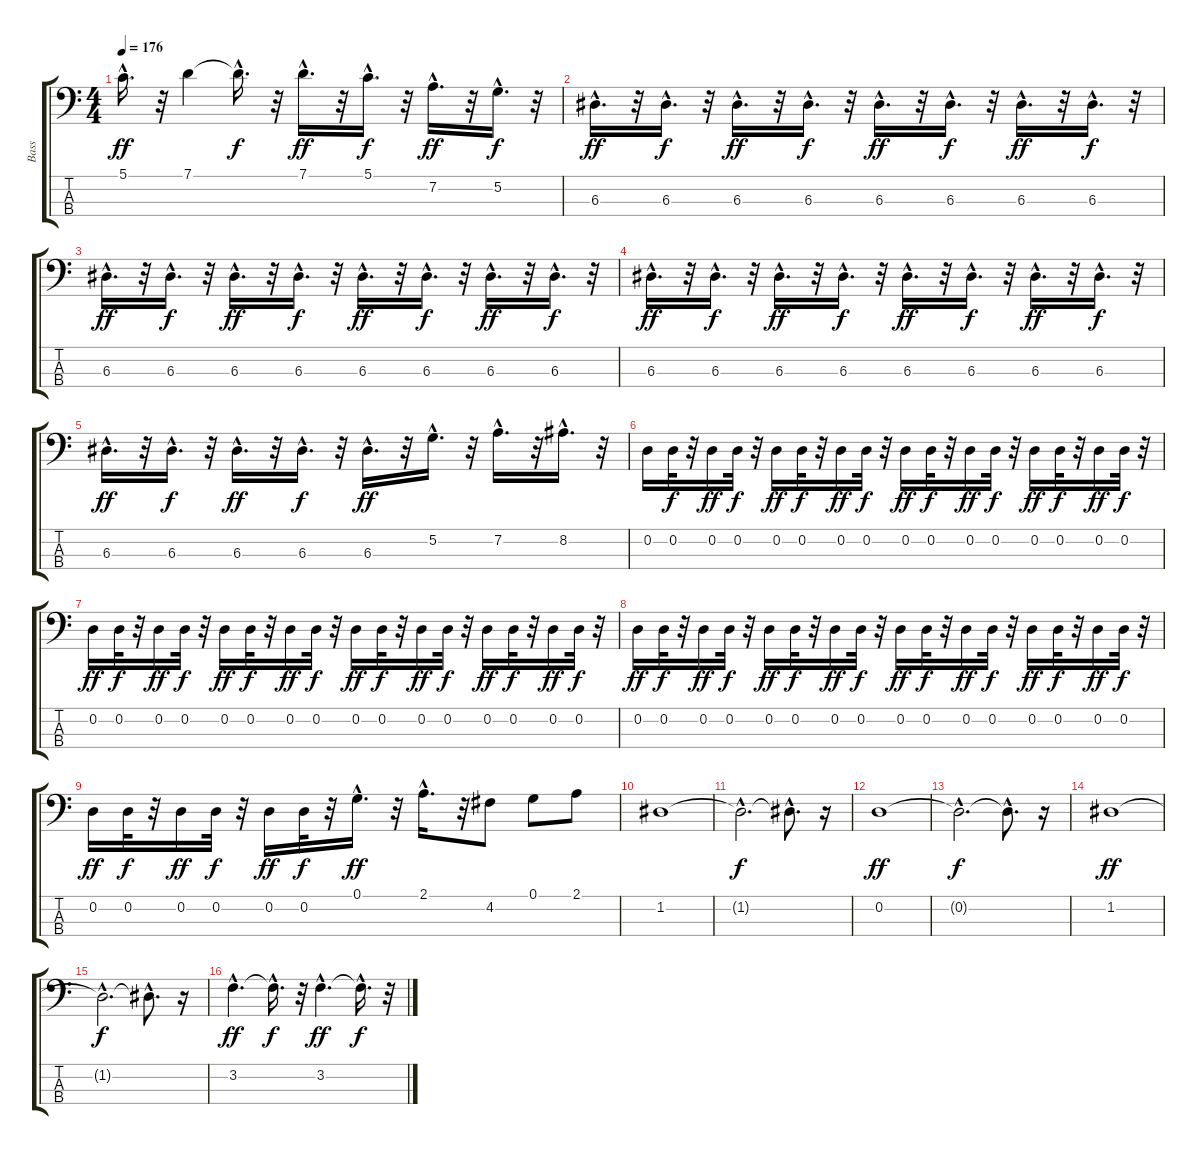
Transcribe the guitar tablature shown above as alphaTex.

\track ("Bass" "Bass") {instrument electricbassfinger}
\staff {score tabs}
\tuning (G2 D2 A1 E1) {hide}
\ts (4 4)
\tempo 176
\clef f4
\ks c
5.1{hac}.16{d dy ff} r.32 7.1.4 7.1{hac t}.16{d dy f} r.32 7.1{hac}.16{d dy ff} r.32 5.1{hac}.16{d dy f} r.32 7.2{hac}.16{d dy ff} r.32 5.2{hac}.16{d dy f} r.32 |
6.3{hac}.16{d dy ff} r.32 6.3{hac}.16{d dy f} r.32 6.3{hac}.16{d dy ff} r.32 6.3{hac}.16{d dy f} r.32 6.3{hac}.16{d dy ff} r.32 6.3{hac}.16{d dy f} r.32 6.3{hac}.16{d dy ff} r.32 6.3{hac}.16{d dy f} r.32 |
6.3{hac}.16{d dy ff} r.32 6.3{hac}.16{d dy f} r.32 6.3{hac}.16{d dy ff} r.32 6.3{hac}.16{d dy f} r.32 6.3{hac}.16{d dy ff} r.32 6.3{hac}.16{d dy f} r.32 6.3{hac}.16{d dy ff} r.32 6.3{hac}.16{d dy f} r.32 |
6.3{hac}.16{d dy ff} r.32 6.3{hac}.16{d dy f} r.32 6.3{hac}.16{d dy ff} r.32 6.3{hac}.16{d dy f} r.32 6.3{hac}.16{d dy ff} r.32 6.3{hac}.16{d dy f} r.32 6.3{hac}.16{d dy ff} r.32 6.3{hac}.16{d dy f} r.32 |
6.3{hac}.16{d dy ff} r.32 6.3{hac}.16{d dy f} r.32 6.3{hac}.16{d dy ff} r.32 6.3{hac}.16{d dy f} r.32 6.3{hac}.16{d dy ff} r.32 5.2{hac}.16{d} r.32 7.2{hac}.16{d} r.32 8.2{hac}.16{d} r.32 |
0.2.16 0.2.32{dy f} r.32 0.2.16{dy ff} 0.2.32{dy f} r.32 0.2.16{dy ff} 0.2.32{dy f} r.32 0.2.16{dy ff} 0.2.32{dy f} r.32 0.2.16{dy ff} 0.2.32{dy f} r.32 0.2.16{dy ff} 0.2.32{dy f} r.32 0.2.16{dy ff} 0.2.32{dy f} r.32 0.2.16{dy ff} 0.2.32{dy f} r.32 |
0.2.16{dy ff} 0.2.32{dy f} r.32 0.2.16{dy ff} 0.2.32{dy f} r.32 0.2.16{dy ff} 0.2.32{dy f} r.32 0.2.16{dy ff} 0.2.32{dy f} r.32 0.2.16{dy ff} 0.2.32{dy f} r.32 0.2.16{dy ff} 0.2.32{dy f} r.32 0.2.16{dy ff} 0.2.32{dy f} r.32 0.2.16{dy ff} 0.2.32{dy f} r.32 |
0.2.16{dy ff} 0.2.32{dy f} r.32 0.2.16{dy ff} 0.2.32{dy f} r.32 0.2.16{dy ff} 0.2.32{dy f} r.32 0.2.16{dy ff} 0.2.32{dy f} r.32 0.2.16{dy ff} 0.2.32{dy f} r.32 0.2.16{dy ff} 0.2.32{dy f} r.32 0.2.16{dy ff} 0.2.32{dy f} r.32 0.2.16{dy ff} 0.2.32{dy f} r.32 |
0.2.16{dy ff} 0.2.32{dy f} r.32 0.2.16{dy ff} 0.2.32{dy f} r.32 0.2.16{dy ff} 0.2.32{dy f} r.32 0.1{hac}.16{d dy ff} r.32 2.1{hac}.16{d} r.32 4.2.8 0.1.8 2.1.8 |
1.2.1 |
1.2{hac t}.2{d dy f} 1.2{hac t}.8{d} r.16 |
0.2.1{dy ff} |
0.2{hac t}.2{d dy f} 0.2{hac t}.8{d} r.16 |
1.2.1{dy ff} |
1.2{hac t}.2{d dy f} 1.2{hac t}.8{d} r.16 |
3.2{hac}.4{d dy ff} 3.2{hac t}.16{d dy f} r.32 3.2{hac}.4{d dy ff} 3.2{hac t}.16{d dy f} r.32
